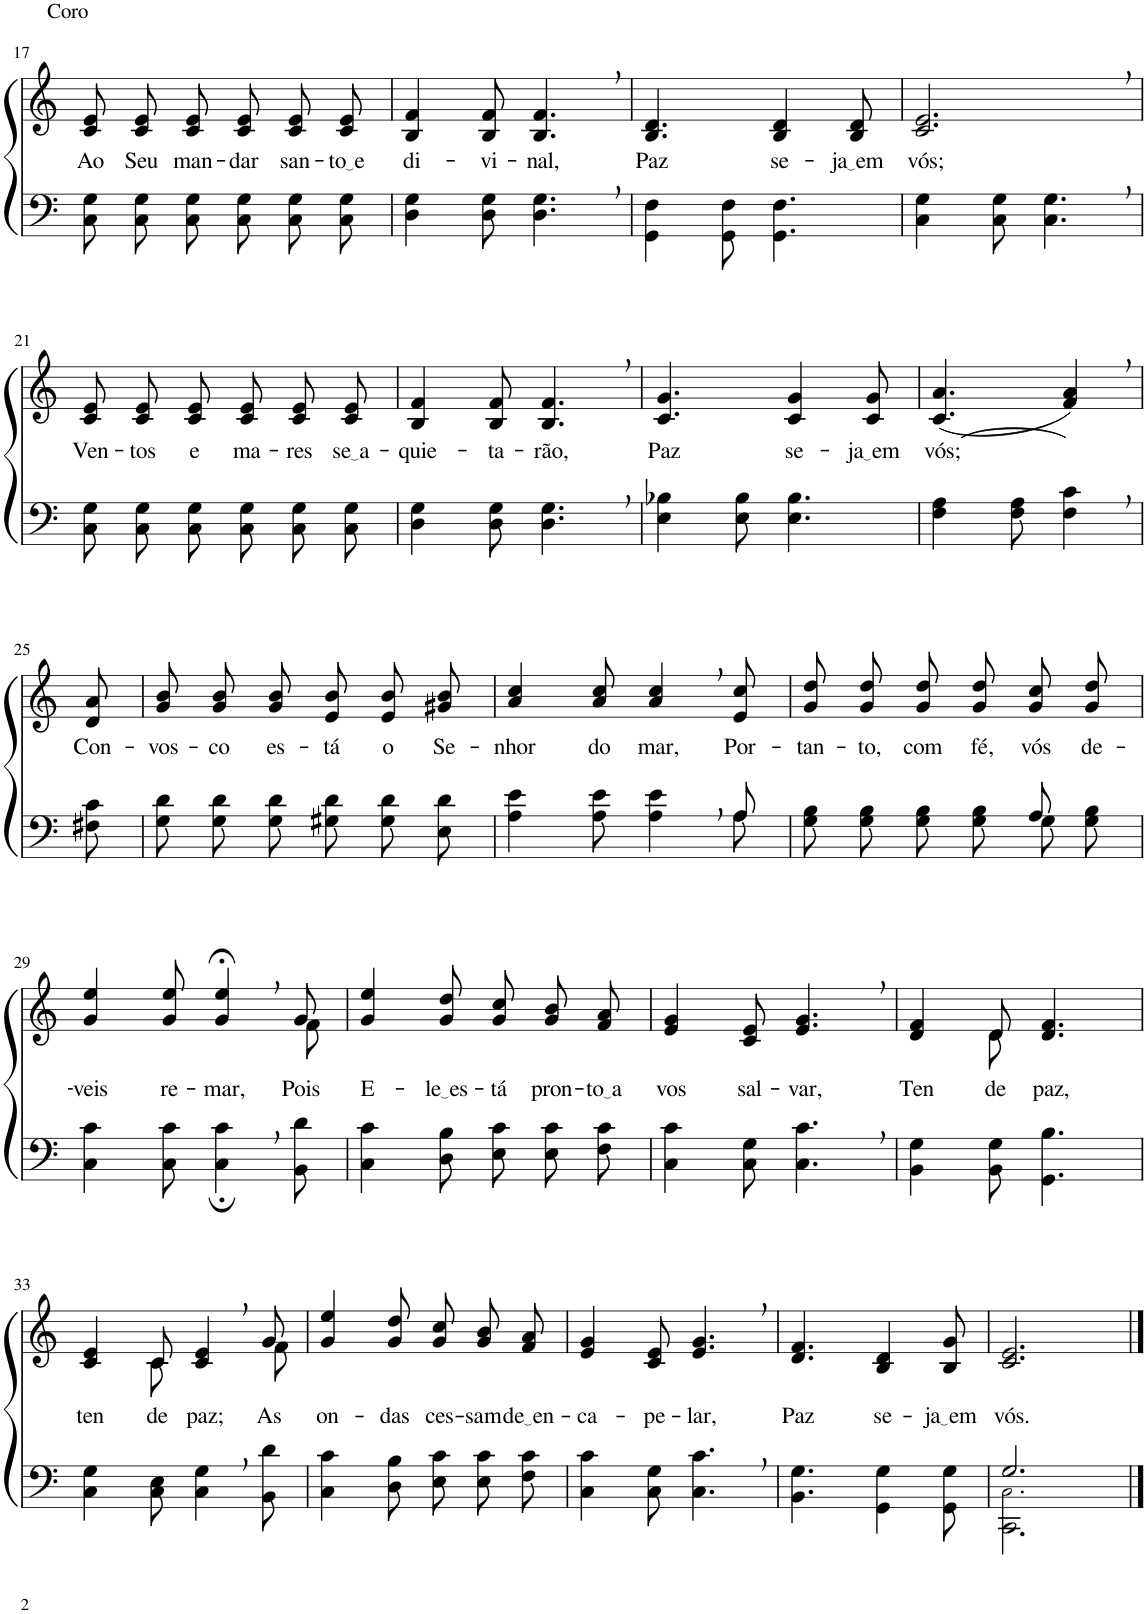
**kern	**kern	**text
*part2	*part1	*part1
*staff2	*staff1	*staff1
*I"Parte III e IV	*I"Parte I e II	*
!!LO:PB:g=z
*clefF4	*clefG2	*
*k[]	*k[]	*
*M6/8	*M6/8	*
=17	=17	=17
!	!LO:TX:a:t=Coro	!
!	!	!LO:LY:b
8C\ 8G\L	8c/ 8e/L	Ao
!	!	!LO:LY:b
8C\ 8G\	8c/ 8e/	Seu
!	!	!LO:LY:b
8C\ 8G\J	8c/ 8e/J	man-
!	!	!LO:LY:b
8C\ 8G\L	8c/ 8e/L	-dar
!	!	!LO:LY:b
8C\ 8G\	8c/ 8e/	san-
!	!	!LO:LY:b
8C\ 8G\J	8c/ 8e/J	to e
=18	=18	=18
!	!	!LO:LY:b
4D\ 4G\	4B/ 4f/	di-
!	!	!LO:LY:b
8D\ 8G\	8B/ 8f/	-vi-
!	!	!LO:LY:b
4.D\, 4.G\,	4.B/, 4.f/,	-nal,
=19	=19	=19
!	!	!LO:LY:b
4GG\ 4F\	4.B/ 4.d/	Paz
8GG\ 8F\	.	.
!	!	!LO:LY:b
4.GG\ 4.F\	4B/ 4d/	se-
!	!	!LO:LY:b
.	8B/ 8d/	ja em
=20	=20	=20
!	!	!LO:LY:b
4C\ 4G\	2.c/, 2.e/,	vós;
8C\ 8G\	.	.
4.C\, 4.G\,	.	.
!!LO:LB:g=z
=21	=21	=21
!	!	!LO:LY:b
8C\ 8G\L	8c/ 8e/L	Ven-
!	!	!LO:LY:b
8C\ 8G\	8c/ 8e/	-tos
!	!	!LO:LY:b
8C\ 8G\J	8c/ 8e/J	e
!	!	!LO:LY:b
8C\ 8G\L	8c/ 8e/L	ma-
!	!	!LO:LY:b
8C\ 8G\	8c/ 8e/	-res
!	!	!LO:LY:b
8C\ 8G\J	8c/ 8e/J	se a
=22	=22	=22
!	!	!LO:LY:b
4D\ 4G\	4B/ 4f/	-quie-
!	!	!LO:LY:b
8D\ 8G\	8B/ 8f/	-ta-
!	!	!LO:LY:b
4.D\, 4.G\,	4.B/, 4.f/,	-rão,
=23	=23	=23
!	!	!LO:LY:b
4E\ 4B-X\	4.c/ 4.g/	Paz
8E\ 8B-\	.	.
!	!	!LO:LY:b
4.E\ 4.B-\	4c/ 4g/	se-
!	!	!LO:LY:b
.	8c/ 8g/	ja em
=24	=24	=24
!	!	!LO:LY:b
4F\ 4A\	(4.c/ [4.a/	vós;
8F\ 8A\	.	.
4F\, 4c\,	4f/, 4a/],)	.
!!LO:LB:g=z
=25	=25	=25
!	!	!LO:LY:b
8F#X\ 8c\	8d/ 8a/	Con-
=26	=26	=26
!	!	!LO:LY:b
8G\ 8d\L	8g/ 8b/L	-vos-
!	!	!LO:LY:b
8G\ 8d\	8g/ 8b/	-co
!	!	!LO:LY:b
8G\ 8d\J	8g/ 8b/J	es-
!	!	!LO:LY:b
8G#X\ 8d\L	8e/ 8b/L	-tá
!	!	!LO:LY:b
8G#\ 8d\	8e/ 8b/	o
!	!	!LO:LY:b
8E\ 8d\J	8g#X/ 8b/J	Se-
=27	=27	=27
*^	*	*
!	!	!	!LO:LY:b
4A\ 4e\	8ryy	4a/ 4cc/	-nhor
!	!	!	!LO:LY:b
*v	*v	*	*
8A\ 8e\	8a/ 8cc/	do
!	!	!LO:LY:b
4A\, 4e\,	4a/, 4cc/,	mar,
*^	*	*
!	!	!	!LO:LY:b
8A\	8A/	8e/ 8cc/	Por-
=28	=28	=28	=28
!	!	!	!LO:LY:b
2ryy	8G\ 8B\L	8g\ 8dd\L	-tan-
!	!	!	!LO:LY:b
.	8G\ 8B\	8g\ 8dd\	-to,
!	!	!	!LO:LY:b
.	8G\ 8B\J	8g\ 8dd\J	com
!	!	!	!LO:LY:b
.	8G\ 8B\L	8g\ 8dd\L	fé,
!	!	!	!LO:LY:b
8A/	8G\	8g\ 8cc\	vós
!	!	!	!LO:LY:b
8ryy	8G\ 8B\J	8g\ 8dd\J	de-
!!LO:LB:g=z
=29	=29	=29	=29
!	!	!	!LO:LY:b
*v	*v	*^	*
4C\ 4c\	4g/ 4ee/	8ryy	-veis
!	!	!	!LO:LY:b
*	*v	*v	*
8C\ 8c\	8g/ 8ee/	re-
!	!	!LO:LY:b
4C\;, 4c\;,	4g/;<, 4ee/;<,	-mar,
*	*^	*
!	!	!	!LO:LY:b
8BB\ 8d\	8g/	8f\	Pois
=30	=30	=30	=30
!	!	!	!LO:LY:b
*	*v	*v	*
4C\ 4c\	4g/ 4ee/	E-
!	!	!LO:LY:b
8D\ 8B\	8g/ 8dd/	le es
!	!	!LO:LY:b
8E\ 8c\L	8g/ 8cc/L	-tá
!	!	!LO:LY:b
8E\ 8c\	8g/ 8b/	pron-
!	!	!LO:LY:b
8F\ 8c\J	8f/ 8a/J	to a
=31	=31	=31
!	!	!LO:LY:b
4C\ 4c\	4e/ 4g/	vos
!	!	!LO:LY:b
8C\ 8G\	8c/ 8e/	sal-
!	!	!LO:LY:b
4.C\, 4.c\,	4.e/, 4.g/,	-var,
=32	=32	=32
!	!	!LO:LY:b
*	*^	*
4BB\ 4G\	4d/ 4f/	4ryy	Ten-
!	!	!	!LO:LY:b
8BB\ 8G\	8d/	8d\	-de
!	!	!	!LO:LY:b
4.GG\ 4.B\	4.d/ 4.f/	4.ryy	paz,
!!LO:LB:g=z	!!
=33	=33	=33	=33
!	!	!	!LO:LY:b
4C\ 4G\	4ryy	4c/ 4e/	ten-
!	!	!	!LO:LY:b
8C\ 8E\	8c\	8c/	-de
!	!	!	!LO:LY:b
4C\, 4G\,	4ryy	4c/ 4e/	paz;
!	!	!	!LO:LY:b
8BB\ 8d\	8f\	8g/	As
=34	=34	=34	=34
!	!	!	!LO:LY:b
*	*v	*v	*
4C\ 4c\	4g/ 4ee/	on-
!	!	!LO:LY:b
8D\ 8B\	8g/ 8dd/	-das
!	!	!LO:LY:b
8E\ 8c\L	8g/ 8cc/L	ces-
!	!	!LO:LY:b
8E\ 8c\	8g/ 8b/	-sam
!	!	!LO:LY:b
8F\ 8c\J	8f/ 8a/J	de en
=35	=35	=35
!	!	!LO:LY:b
4C\ 4c\	4e/ 4g/	-ca-
!	!	!LO:LY:b
8C\ 8G\	8c/ 8e/	-pe-
!	!	!LO:LY:b
4.C\, 4.c\,	4.e/, 4.g/,	-lar,
=36	=36	=36
!	!	!LO:LY:b
4.BB\ 4.G\	4.d/ 4.f/	Paz
!	!	!LO:LY:b
4GG\ 4G\	4B/ 4d/	se-
!	!	!LO:LY:b
8GG\ 8G\	8B/ 8g/	ja em
=37	=37	=37
*^	*	*
*	*^	*	*
!	!	!	!	!LO:LY:b
2.G/	2.CC\ 2.C!\	2.ryy	2.c/ 2.e/	vós.
*v	*v	*v	*	*
==	==	==
*-	*-	*-
